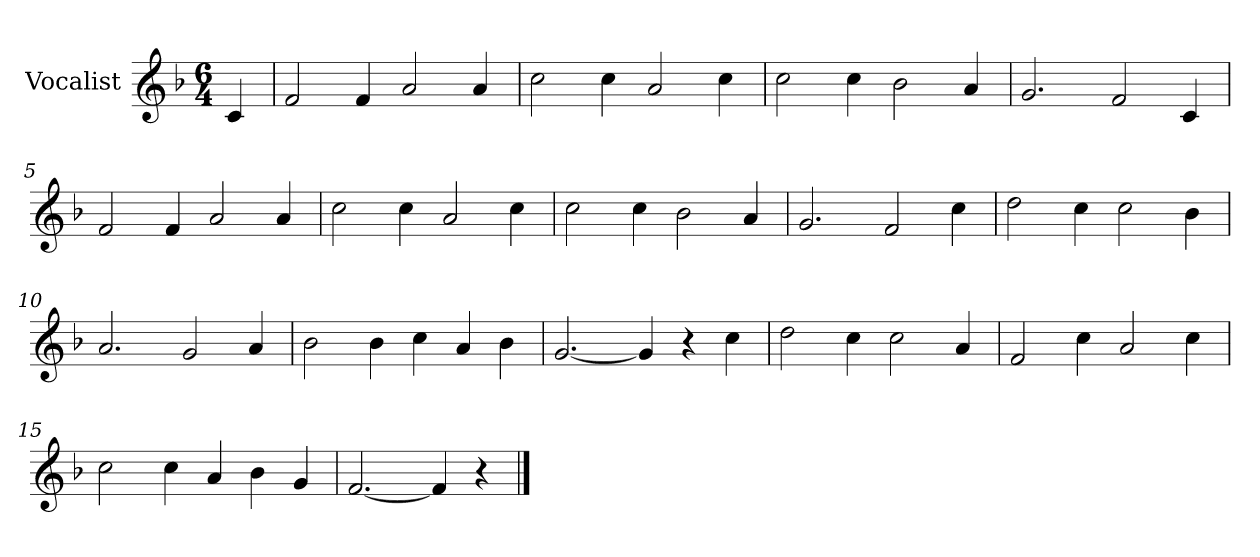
**kern
*part1
*staff1
*I"Vocalist
*k[b-]
*F:
*M6/4
=
4c
=1
2f
4f
2a
4a
=2
2cc
4cc
2a
4cc
=3
2cc
4cc
2b-
4a
=4
2.g
2f
4c
=5
2f
4f
2a
4a
=6
2cc
4cc
2a
4cc
=7
2cc
4cc
2b-
4a
=8
2.g
2f
4cc
=9
2dd
4cc
2cc
4b-
=10
2.a
2g
4a
=11
2b-
4b-
4cc
4a
4b-
=12
[2.g
4g]
4r
4cc
=13
2dd
4cc
2cc
4a
=14
2f
4cc
2a
4cc
=15
2cc
4cc
4a
4b-
4g
=16
[2.f
4f]
4r
==
*-
